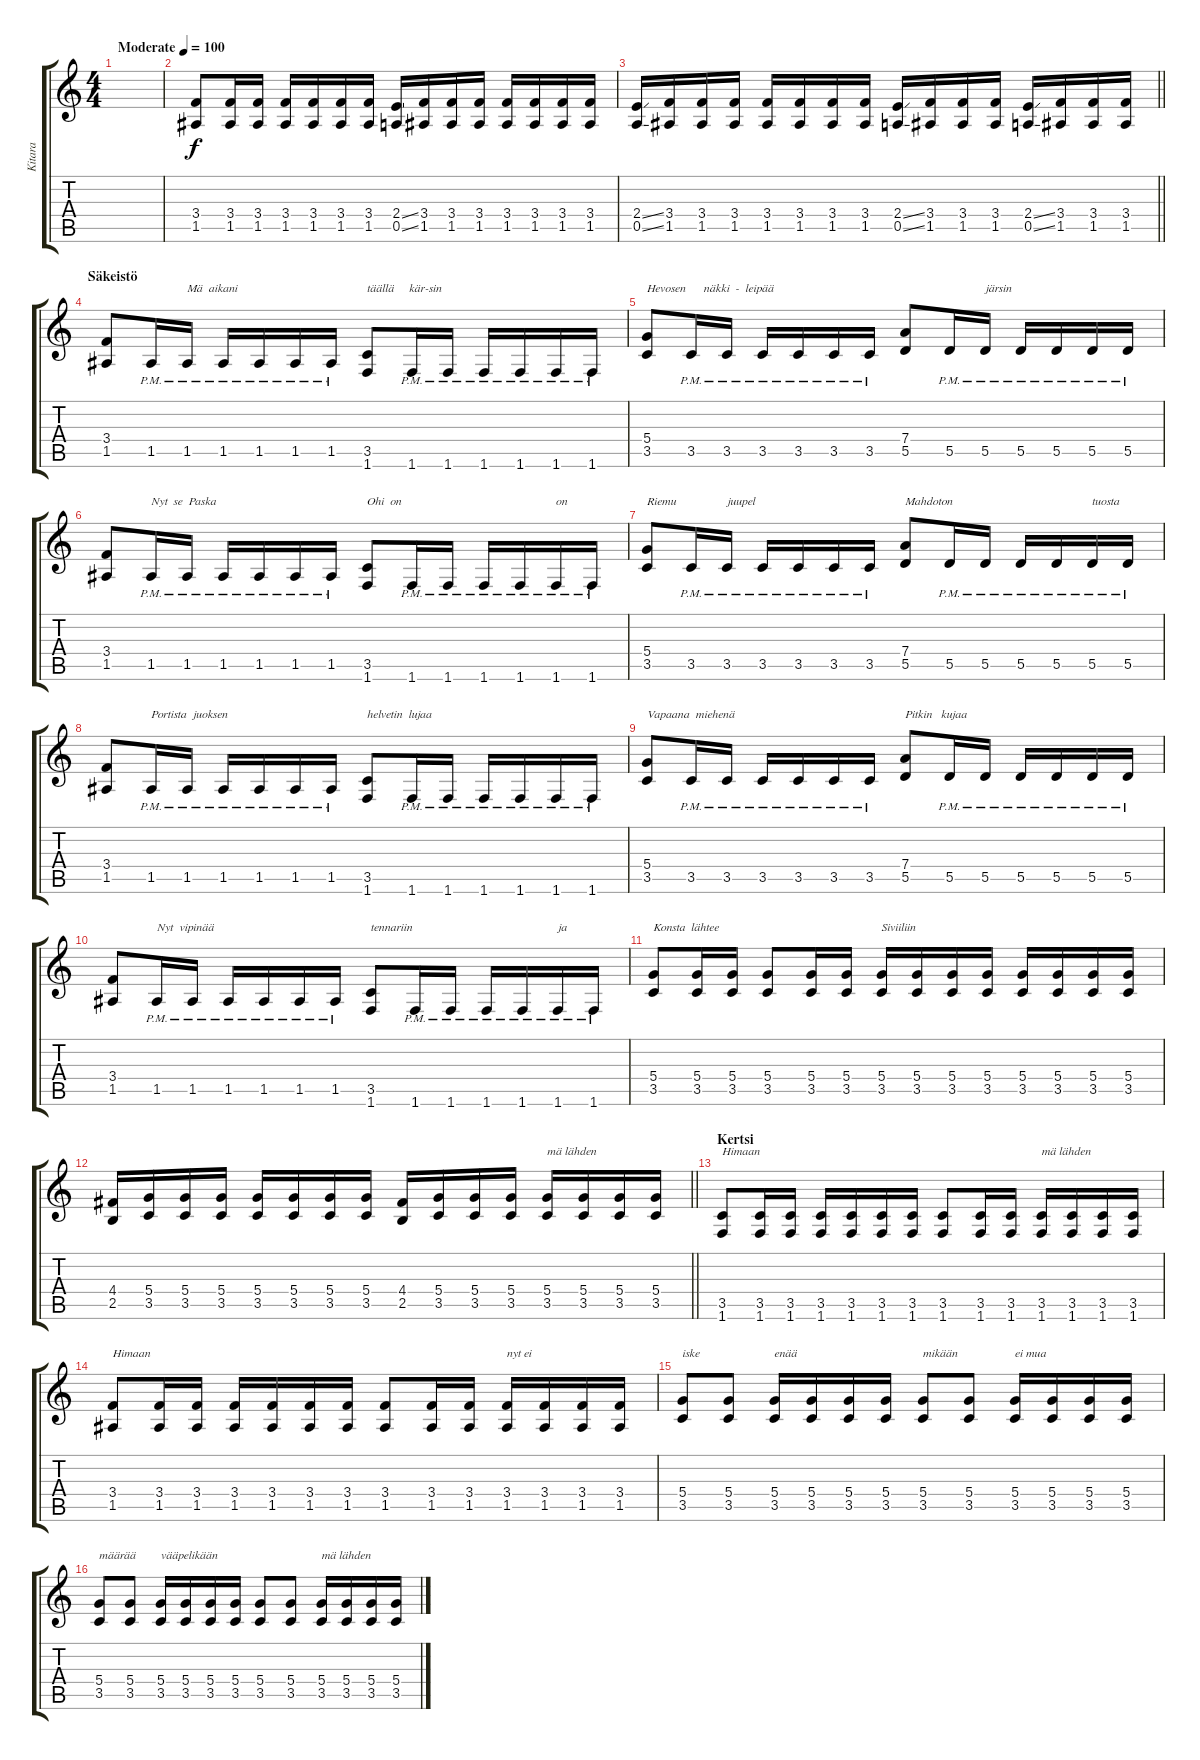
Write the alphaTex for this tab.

\track ("Kitara" "Kitara") {instrument distortionguitar}
\staff {score tabs}
\tuning (E4 B3 G3 D3 A2 E2) {hide}
\ts (4 4)
\tempo (100 "Moderate")
\clef g2
\ks c
|
(3.4 1.5).8 (3.4 1.5).16 (3.4 1.5).16 (3.4 1.5).16 (3.4 1.5).16 (3.4 1.5).16 (3.4 1.5).16 (2.4{ss} 0.5{ss}).16 (3.4 1.5).16 (3.4 1.5).16 (3.4 1.5).16 (3.4 1.5).16 (3.4 1.5).16 (3.4 1.5).16 (3.4 1.5).16 |
\barLineRight lightlight
(2.4{ss} 0.5{ss}).16 (3.4 1.5).16 (3.4 1.5).16 (3.4 1.5).16 (3.4 1.5).16 (3.4 1.5).16 (3.4 1.5).16 (3.4 1.5).16 (2.4{ss} 0.5{ss}).16 (3.4 1.5).16 (3.4 1.5).16 (3.4 1.5).16 (2.4{ss} 0.5{ss}).16 (3.4 1.5).16 (3.4 1.5).16 (3.4 1.5).16 |
\section ("" "Säkeistö")
(3.4 1.5).8 1.5{pm}.16 1.5{pm}.16{txt "Mä  aikani  "} 1.5{pm}.16 1.5{pm}.16 1.5{pm}.16 1.5{pm}.16 (3.5 1.6).8{txt "täällä     kär-sin"} 1.6{pm}.16 1.6{pm}.16 1.6{pm}.16 1.6{pm}.16 1.6{pm}.16 1.6{pm}.16 |
(5.4 3.5).8{txt "Hevosen      näkki  -  leipää"} 3.5{pm}.16 3.5{pm}.16 3.5{pm}.16 3.5{pm}.16 3.5{pm}.16 3.5{pm}.16 (7.4 5.5).8 5.5{pm}.16 5.5{pm}.16{txt "järsin"} 5.5{pm}.16 5.5{pm}.16 5.5{pm}.16 5.5{pm}.16 |
(3.4 1.5).8 1.5{pm}.16{txt "Nyt  se  Paska"} 1.5{pm}.16 1.5{pm}.16 1.5{pm}.16 1.5{pm}.16 1.5{pm}.16 (3.5 1.6).8{txt "Ohi  on"} 1.6{pm}.16 1.6{pm}.16 1.6{pm}.16 1.6{pm}.16 1.6{pm}.16{txt "on"} 1.6{pm}.16 |
(5.4 3.5).8{txt "Riemu  "} 3.5{pm}.16 3.5{pm}.16{txt "juupel"} 3.5{pm}.16 3.5{pm}.16 3.5{pm}.16 3.5{pm}.16 (7.4 5.5).8{txt "Mahdoton"} 5.5{pm}.16 5.5{pm}.16 5.5{pm}.16 5.5{pm}.16 5.5{pm}.16{txt "tuosta"} 5.5{pm}.16 |
(3.4 1.5).8 1.5{pm}.16{txt "Portista  juoksen"} 1.5{pm}.16 1.5{pm}.16 1.5{pm}.16 1.5{pm}.16 1.5{pm}.16 (3.5 1.6).8{txt "helvetin  lujaa"} 1.6{pm}.16 1.6{pm}.16 1.6{pm}.16 1.6{pm}.16 1.6{pm}.16 1.6{pm}.16 |
(5.4 3.5).8{txt "Vapaana  miehenä"} 3.5{pm}.16 3.5{pm}.16 3.5{pm}.16 3.5{pm}.16 3.5{pm}.16 3.5{pm}.16 (7.4 5.5).8{txt "Pitkin   kujaa"} 5.5{pm}.16 5.5{pm}.16 5.5{pm}.16 5.5{pm}.16 5.5{pm}.16 5.5{pm}.16 |
(3.4 1.5).8 1.5{pm}.16{txt "Nyt  vipinää"} 1.5{pm}.16 1.5{pm}.16 1.5{pm}.16 1.5{pm}.16 1.5{pm}.16 (3.5 1.6).8{txt "tennariin"} 1.6{pm}.16 1.6{pm}.16 1.6{pm}.16 1.6{pm}.16 1.6{pm}.16{txt "ja"} 1.6{pm}.16 |
(5.4 3.5).8{txt "Konsta  lähtee "} (5.4 3.5).16 (5.4 3.5).16 (5.4 3.5).8 (5.4 3.5).16 (5.4 3.5).16 (5.4 3.5).16{txt "Siviiliin"} (5.4 3.5).16 (5.4 3.5).16 (5.4 3.5).16 (5.4 3.5).16 (5.4 3.5).16 (5.4 3.5).16 (5.4 3.5).16 |
\barLineRight lightlight
(4.4 2.5).16 (5.4 3.5).16 (5.4 3.5).16 (5.4 3.5).16 (5.4 3.5).16 (5.4 3.5).16 (5.4 3.5).16 (5.4 3.5).16 (4.4 2.5).16 (5.4 3.5).16 (5.4 3.5).16 (5.4 3.5).16 (5.4 3.5).16{txt "mä lähden"} (5.4 3.5).16 (5.4 3.5).16 (5.4 3.5).16 |
\section ("" "Kertsi")
(3.5 1.6).8{txt "Himaan"} (3.5 1.6).16 (3.5 1.6).16 (3.5 1.6).16 (3.5 1.6).16 (3.5 1.6).16 (3.5 1.6).16 (3.5 1.6).8 (3.5 1.6).16 (3.5 1.6).16 (3.5 1.6).16{txt "mä lähden"} (3.5 1.6).16 (3.5 1.6).16 (3.5 1.6).16 |
(3.4 1.5).8{txt "Himaan"} (3.4 1.5).16 (3.4 1.5).16 (3.4 1.5).16 (3.4 1.5).16 (3.4 1.5).16 (3.4 1.5).16 (3.4 1.5).8 (3.4 1.5).16 (3.4 1.5).16 (3.4 1.5).16{txt "nyt ei "} (3.4 1.5).16 (3.4 1.5).16 (3.4 1.5).16 |
(5.4 3.5).8{txt "iske "} (5.4 3.5).8 (5.4 3.5).16{txt "enää"} (5.4 3.5).16 (5.4 3.5).16 (5.4 3.5).16 (5.4 3.5).8{txt "mikään"} (5.4 3.5).8 (5.4 3.5).16{txt "ei mua"} (5.4 3.5).16 (5.4 3.5).16 (5.4 3.5).16 |
(5.4 3.5).8{txt "määrää"} (5.4 3.5).8 (5.4 3.5).16{txt "vääpelikään"} (5.4 3.5).16 (5.4 3.5).16 (5.4 3.5).16 (5.4 3.5).8 (5.4 3.5).8 (5.4 3.5).16{txt "mä lähden"} (5.4 3.5).16 (5.4 3.5).16 (5.4 3.5).16
